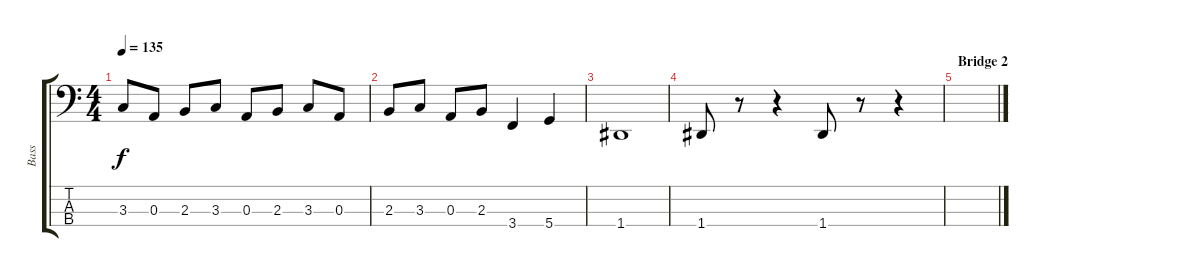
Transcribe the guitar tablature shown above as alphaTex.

\track ("Bass" "Bass") {instrument electricbassfinger}
\staff {score tabs}
\tuning (G2 D2 A1 D1) {hide}
\ts (4 4)
\tempo 135
\clef f4
\ks c
3.3.8{dy f} 0.3.8 2.3.8 3.3.8 0.3.8 2.3.8 3.3.8 0.3.8 |
2.3.8 3.3.8 0.3.8 2.3.8 3.4.4 5.4.4 |
1.4.1 |
1.4.8 r.8 r.4 1.4.8 r.8 r.4 |
\section ("" "Bridge 2")
